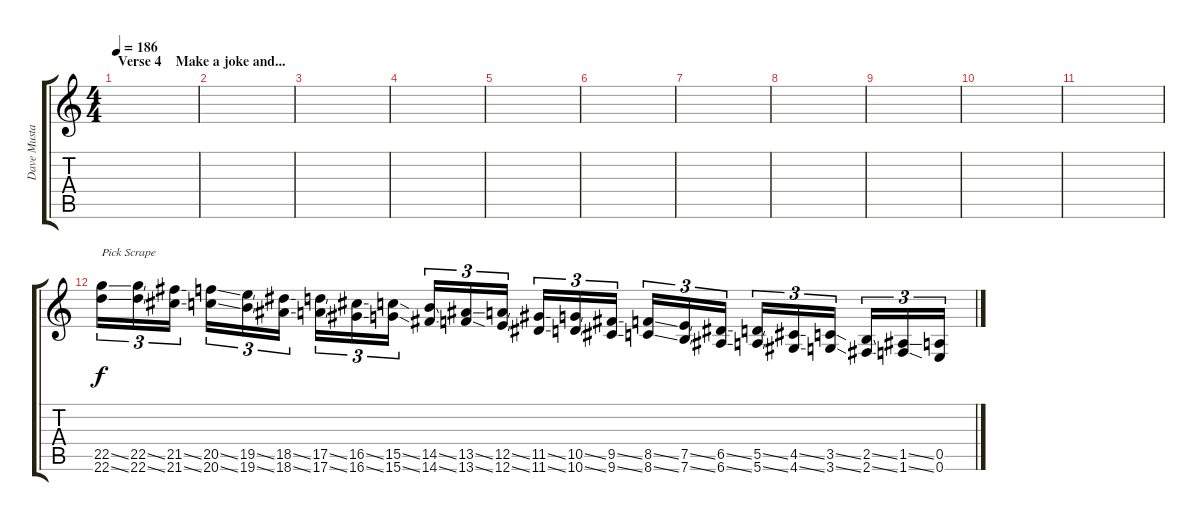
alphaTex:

\track ("Dave Mustaine [Solo] R" "Dave Musta") {instrument distortionguitar}
\staff {score tabs}
\tuning (E4 B3 G3 D3 A2 E2) {hide}
\ts (4 4)
\section ("" "Verse 4    Make a joke and...")
\tempo 186
\clef g2
\ks c
|
|
|
|
|
|
|
|
|
|
|
(22.5{ss} 22.6{ss}).16{tu (3 2) txt "Pick Scrape" instrument guitarfretnoise} (22.5{ss} 22.6{ss}).16{tu (3 2)} (21.5{ss} 21.6{ss}).16{tu (3 2)} (20.5{ss} 20.6{ss}).16{tu (3 2)} (19.5{ss} 19.6{ss}).16{tu (3 2)} (18.5{ss} 18.6{ss}).16{tu (3 2)} (17.5{ss} 17.6{ss}).16{tu (3 2) instrument guitarfretnoise} (16.5{ss} 16.6{ss}).16{tu (3 2)} (15.5{ss} 15.6{ss}).16{tu (3 2)} (14.5{ss} 14.6{ss}).16{tu (3 2)} (13.5{ss} 13.6{ss}).16{tu (3 2)} (12.5{ss} 12.6{ss}).16{tu (3 2)} (11.5{ss} 11.6{ss}).16{tu (3 2)} (10.5{ss} 10.6{ss}).16{tu (3 2)} (9.5{ss} 9.6{ss}).16{tu (3 2)} (8.5{ss} 8.6{ss}).16{tu (3 2)} (7.5{ss} 7.6{ss}).16{tu (3 2)} (6.5{ss} 6.6{ss}).16{tu (3 2)} (5.5{ss} 5.6{ss}).16{tu (3 2)} (4.5{ss} 4.6{ss}).16{tu (3 2)} (3.5{ss} 3.6{ss}).16{tu (3 2)} (2.5{ss} 2.6{ss}).16{tu (3 2)} (1.5{ss} 1.6{ss}).16{tu (3 2)} (0.5 0.6).16{tu (3 2)}
